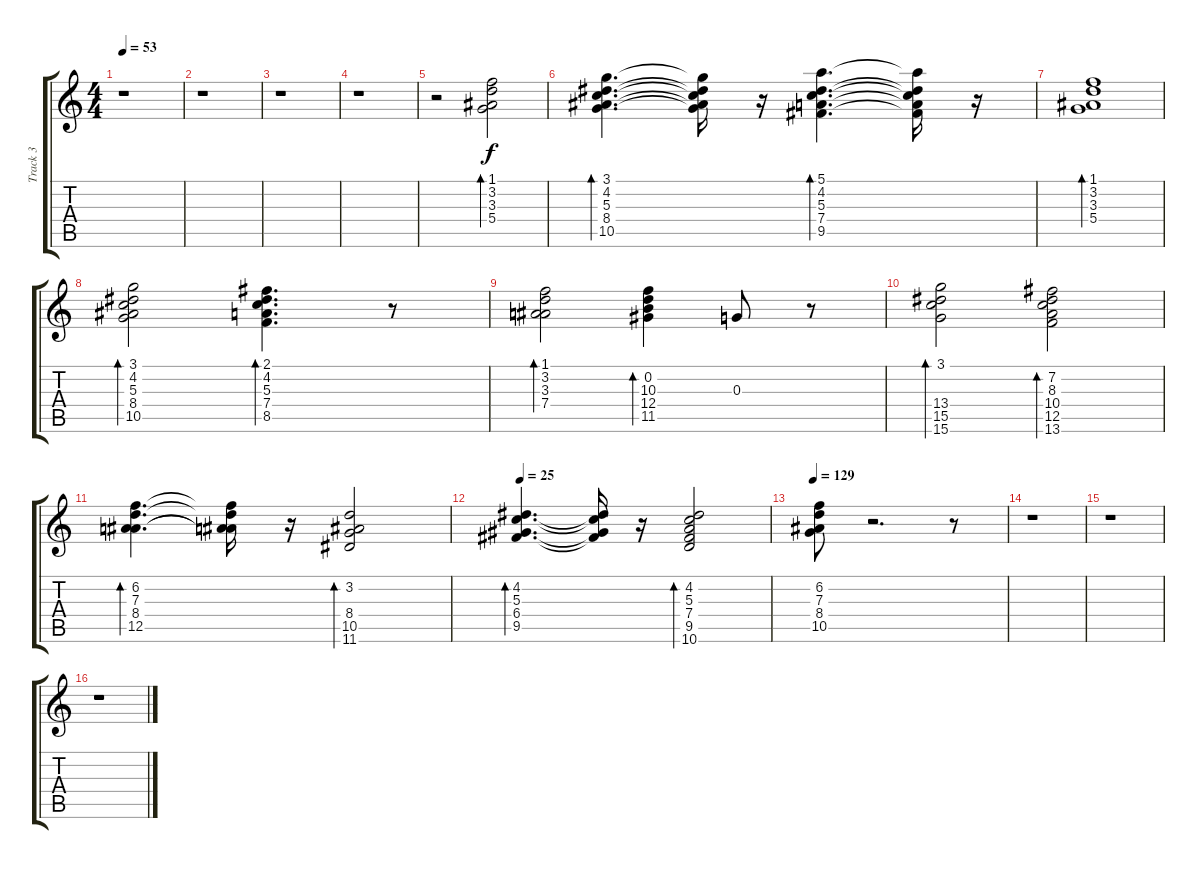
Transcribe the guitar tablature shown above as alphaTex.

\track ("Track 3" "Track 3") {instrument acousticguitarsteel}
\staff {score tabs}
\tuning (E4 B3 G3 D3 A2 E2) {hide}
\ts (4 4)
\tempo 53
\clef g2
\ks c
r.1{dy f instrument acousticguitarsteel} |
r.1 |
r.1 |
r.1 |
r.2 (1.1 3.2 3.3 5.4).2{bd 120} |
(3.1 4.2 5.3 8.4 10.5).4{d bd 120} (3.1{t} 4.2{t} 5.3{t} 8.4{t} 10.5{t}).16 r.16 (5.1 4.2 5.3 7.4 9.5).4{d bd 120} (5.1{t} 4.2{t} 5.3{t} 7.4{t} 9.5{t}).16 r.16 |
(1.1 3.2 3.3 5.4).1{bd 120} |
(3.1 4.2 5.3 8.4 10.5).2{bd 120} (2.1 4.2 5.3 7.4 8.5).4{d bd 120} r.8 |
(1.1 3.2 3.3 7.4).2{bd 120} (0.2 10.3 12.4 11.5).4{bd 120} 0.3.8 r.8 |
(3.1 13.4 15.5 15.6).2{bd 120} (7.2 8.3 10.4 12.5 13.6).2{bd 120} |
(6.2 7.3 8.4 12.5).4{d bd 120} (6.2{t} 7.3{t} 8.4{t} 12.5{t}).16 r.16 (3.2 8.4 10.5 11.6).2{bd 120} |
\tempo 25
(4.2 5.3 6.4 9.5).4{d bd 120} (4.2{t} 5.3{t} 6.4{t} 9.5{t}).16 r.16 (4.2 5.3 7.4 9.5 10.6).2{bd 120} |
\tempo 129
(6.2 7.3 8.4 10.5).8 r.2{d} r.8 |
r.1 |
r.1 |
r.1
